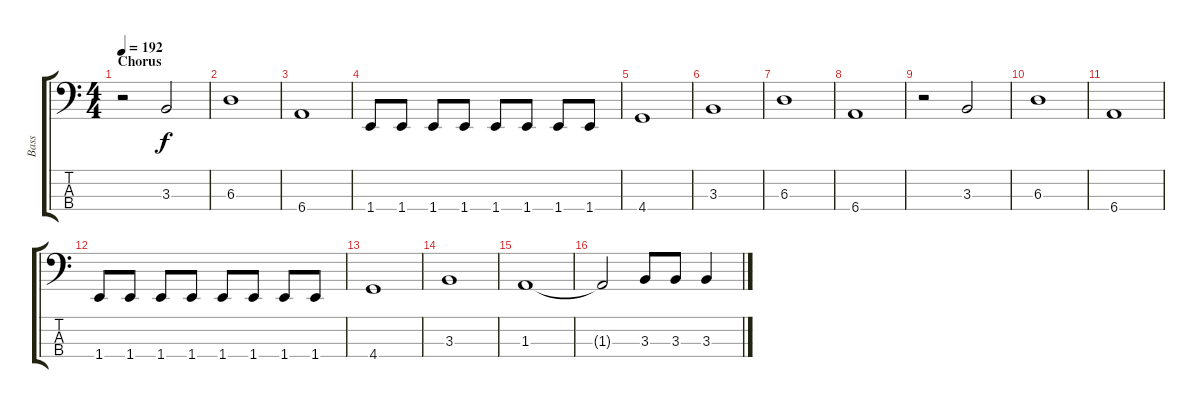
\track ("Bass" "Bass") {instrument electricbassfinger}
\staff {score tabs}
\tuning (Gb2 Db2 Ab1 Eb1) {hide}
\ts (4 4)
\section ("" "Chorus")
\tempo 192
\clef f4
\ks c
r.2{dy f} 3.3.2 |
6.3.1 |
6.4.1 |
1.4.8 1.4.8 1.4.8 1.4.8 1.4.8 1.4.8 1.4.8 1.4.8 |
4.4.1 |
3.3.1 |
6.3.1 |
6.4.1 |
r.2 3.3.2 |
6.3.1 |
6.4.1 |
1.4.8 1.4.8 1.4.8 1.4.8 1.4.8 1.4.8 1.4.8 1.4.8 |
4.4.1 |
3.3.1 |
1.3.1 |
1.3{t}.2 3.3.8 3.3.8 3.3.4
